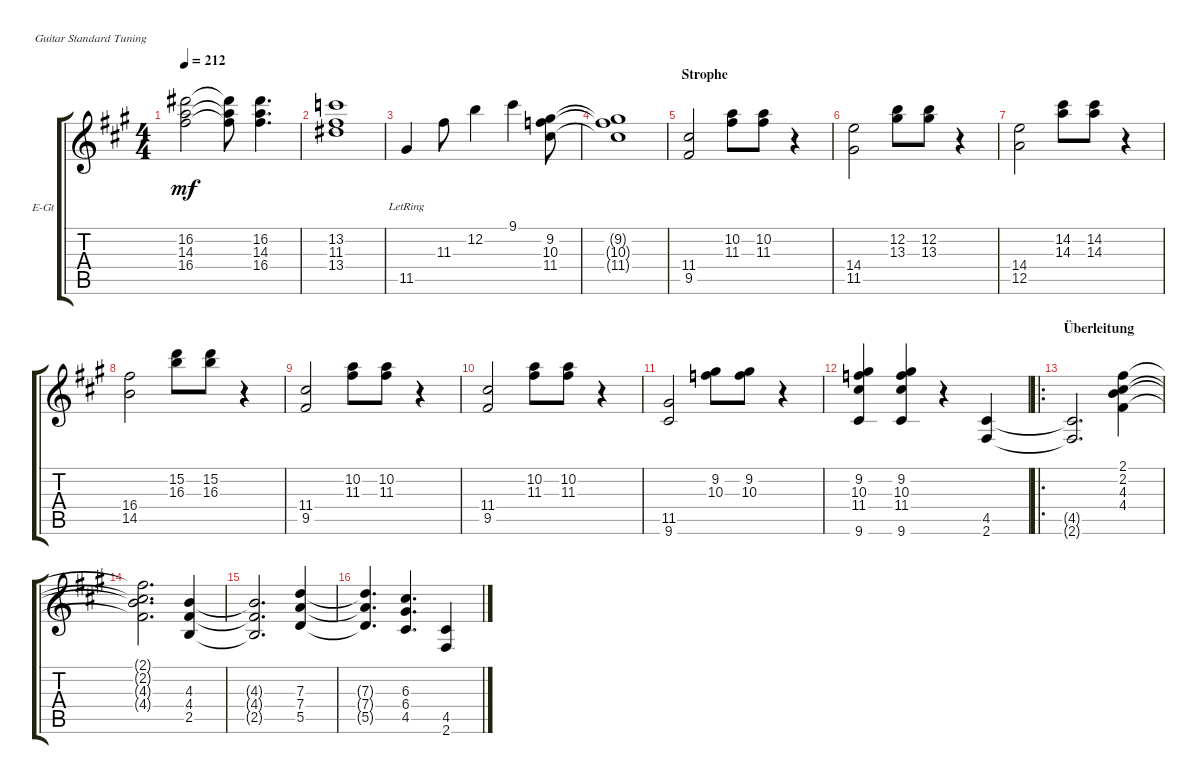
\defaultSystemsLayout 4
\bracketExtendMode groupsimilarinstruments
\firstSystemTrackNameOrientation horizontal
\otherSystemsTrackNameOrientation horizontal
\track ("Electric Guitar" "E-Gt") {instrument overdrivenguitar}
\staff {score tabs}
\tuning (E4 B3 G3 D3 A2 E2)
\ts (4 4)
\tempo 212
\clef g2
\ks f#minor
(16.2 14.3 16.4).2{dy mf} (16.2{t} 14.3{t} 16.4{t}).8 (16.2 14.3 16.4).4{d} |
(13.4 11.3 13.2).1 |
11.5{lr}.4 11.3.8 12.2.4 9.1.4 (9.2 10.3 11.4).8 |
(9.2{t} 10.3{t} 11.4{t}).1 |
\section ("" "Strophe")
(9.5 11.4).2 (11.3 10.2).8 (11.3 10.2).8 r.4 |
(11.5 14.4).2 (13.3 12.2).8 (13.3 12.2).8 r.4 |
(12.5 14.4).2 (14.3 14.2).8 (14.3 14.2).8 r.4 |
(14.5 16.4).2 (16.3 15.2).8 (15.2 16.3).8 r.4 |
(9.5 11.4).2 (11.3 10.2).8 (11.3 10.2).8 r.4 |
(9.5 11.4).2 (11.3 10.2).8 (11.3 10.2).8 r.4 |
(9.6 11.5).2 (10.3 9.2).8 (10.3 9.2).8 r.4 |
(9.6 11.4 10.3 9.2).4 (9.6 11.4 10.3 9.2).4 r.4 (2.6 4.5).4 |
\ro
\section ("" "Überleitung")
(2.6{t} 4.5{t}).2{d} (4.4 4.3 2.2 2.1).4 |
(4.4{t} 4.3{t} 2.2{t} 2.1{t}).2{d} (2.5 4.4 4.3).4 |
(2.5{t} 4.4{t} 4.3{t}).2{d} (5.5 7.4 7.3).4 |
(5.5{t} 7.4{t} 7.3{t}).4{d} (4.5 6.4 6.3).4{d} (2.6 4.5).4
